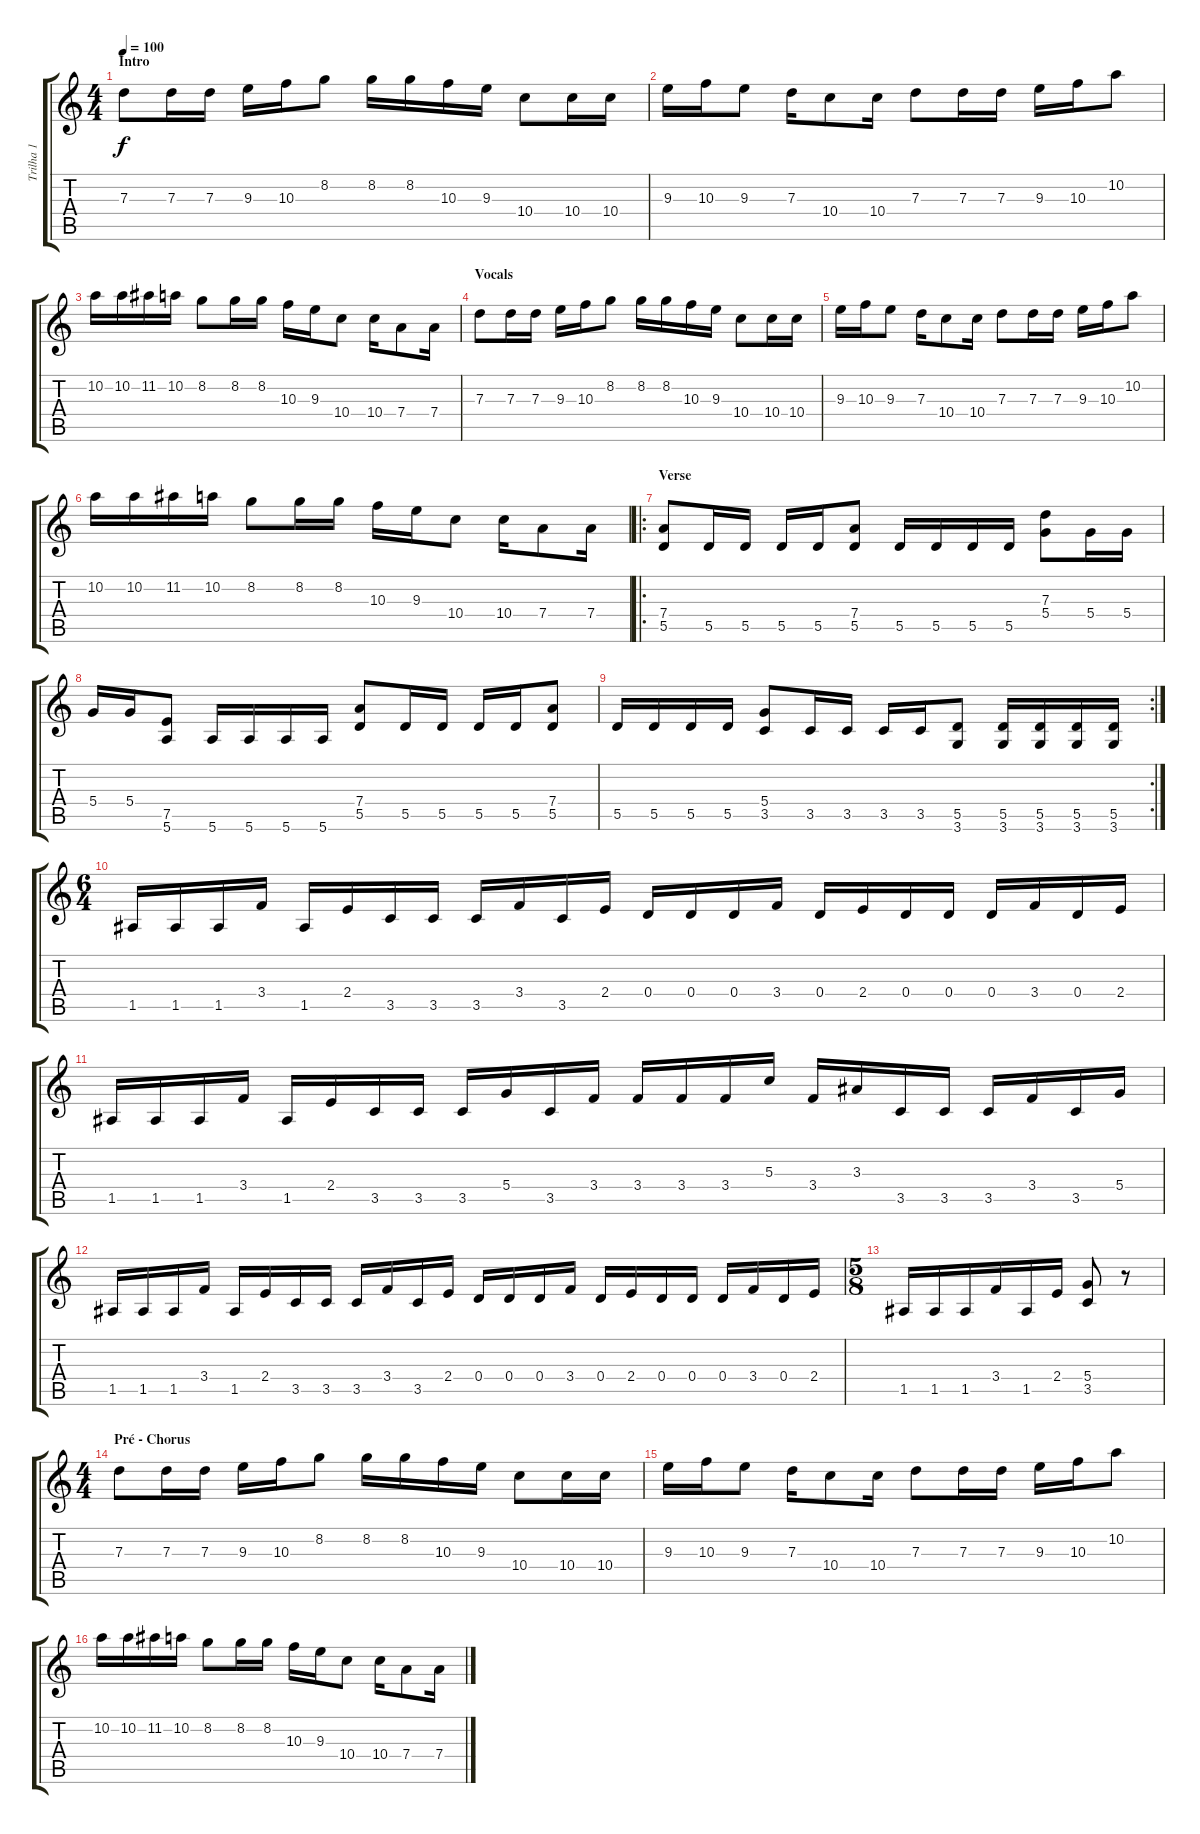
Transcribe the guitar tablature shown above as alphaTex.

\track ("Trilha 1" "Trilha 1") {instrument distortionguitar}
\staff {score tabs}
\tuning (E4 B3 G3 D3 A2 E2) {hide}
\ts (4 4)
\section ("" "Intro")
\tempo 100
\clef g2
\ks c
7.3.8{dy f instrument distortionguitar} 7.3.16 7.3.16 9.3.16 10.3.16 8.2.8 8.2.16 8.2.16 10.3.16 9.3.16 10.4.8 10.4.16 10.4.16 |
9.3.16 10.3.16 9.3.8 7.3.16 10.4.8 10.4.16 7.3.8 7.3.16 7.3.16 9.3.16 10.3.16 10.2.8 |
10.2.16 10.2.16 11.2.16 10.2.16 8.2.8 8.2.16 8.2.16 10.3.16 9.3.16 10.4.8 10.4.16 7.4.8 7.4.16 |
\section ("" "Vocals")
7.3.8 7.3.16 7.3.16 9.3.16 10.3.16 8.2.8 8.2.16 8.2.16 10.3.16 9.3.16 10.4.8 10.4.16 10.4.16 |
9.3.16 10.3.16 9.3.8 7.3.16 10.4.8 10.4.16 7.3.8 7.3.16 7.3.16 9.3.16 10.3.16 10.2.8 |
10.2.16 10.2.16 11.2.16 10.2.16 8.2.8 8.2.16 8.2.16 10.3.16 9.3.16 10.4.8 10.4.16 7.4.8 7.4.16 |
\ro
\section ("" "Verse")
(7.4 5.5).8 5.5.16 5.5.16 5.5.16 5.5.16 (7.4 5.5).8 5.5.16 5.5.16 5.5.16 5.5.16 (7.3 5.4).8 5.4.16 5.4.16 |
5.4.16 5.4.16 (7.5 5.6).8 5.6.16 5.6.16 5.6.16 5.6.16 (7.4 5.5).8 5.5.16 5.5.16 5.5.16 5.5.16 (7.4 5.5).8 |
\rc 2
5.5.16 5.5.16 5.5.16 5.5.16 (5.4 3.5).8 3.5.16 3.5.16 3.5.16 3.5.16 (5.5 3.6).8 (5.5 3.6).16 (5.5 3.6).16 (5.5 3.6).16 (5.5 3.6).16 |
\ts (6 4)
1.5.16 1.5.16 1.5.16 3.4.16 1.5.16 2.4.16 3.5.16 3.5.16 3.5.16 3.4.16 3.5.16 2.4.16 0.4.16 0.4.16 0.4.16 3.4.16 0.4.16 2.4.16 0.4.16 0.4.16 0.4.16 3.4.16 0.4.16 2.4.16 |
1.5.16 1.5.16 1.5.16 3.4.16 1.5.16 2.4.16 3.5.16 3.5.16 3.5.16 5.4.16 3.5.16 3.4.16 3.4.16 3.4.16 3.4.16 5.3.16 3.4.16 3.3.16 3.5.16 3.5.16 3.5.16 3.4.16 3.5.16 5.4.16 |
1.5.16 1.5.16 1.5.16 3.4.16 1.5.16 2.4.16 3.5.16 3.5.16 3.5.16 3.4.16 3.5.16 2.4.16 0.4.16 0.4.16 0.4.16 3.4.16 0.4.16 2.4.16 0.4.16 0.4.16 0.4.16 3.4.16 0.4.16 2.4.16 |
\ts (5 8)
1.5.16 1.5.16 1.5.16 3.4.16 1.5.16 2.4.16 (5.4 3.5).8 r.8 |
\ts (4 4)
\section ("" "Pré - Chorus")
7.3.8 7.3.16 7.3.16 9.3.16 10.3.16 8.2.8 8.2.16 8.2.16 10.3.16 9.3.16 10.4.8 10.4.16 10.4.16 |
9.3.16 10.3.16 9.3.8 7.3.16 10.4.8 10.4.16 7.3.8 7.3.16 7.3.16 9.3.16 10.3.16 10.2.8 |
10.2.16 10.2.16 11.2.16 10.2.16 8.2.8 8.2.16 8.2.16 10.3.16 9.3.16 10.4.8 10.4.16 7.4.8 7.4.16
